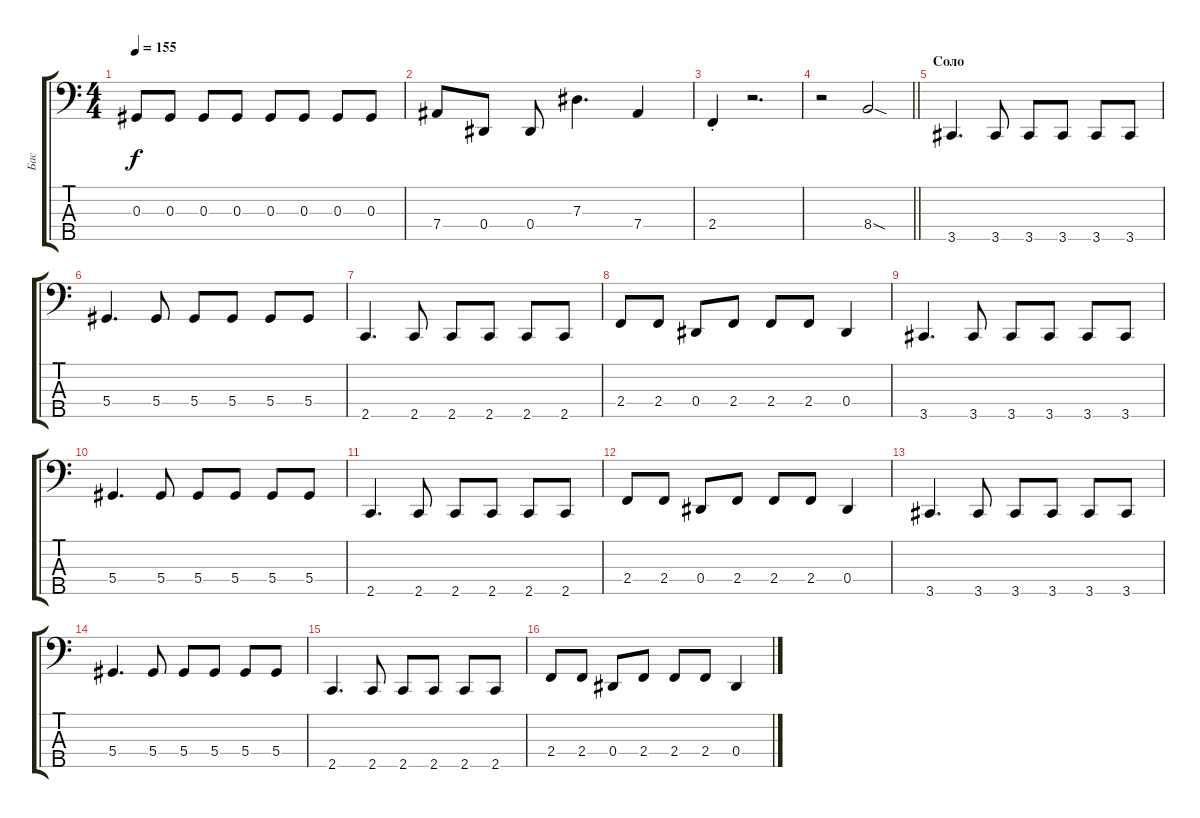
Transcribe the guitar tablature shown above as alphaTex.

\track ("Бас" "Бас") {instrument electricbasspick}
\staff {score tabs}
\tuning (Gb2 Db2 Ab1 Eb1 Bb0) {hide}
\ts (4 4)
\tempo 155
\clef f4
\ks c
0.3.8{dy f} 0.3.8 0.3.8 0.3.8 0.3.8 0.3.8 0.3.8 0.3.8 |
7.4.8 0.4.8 0.4.8 7.3.4{d} 7.4.4 |
2.4{st}.4 r.2{d} |
\barLineRight lightlight
r.2 8.4{sod}.2 |
\section ("" "Соло")
3.5.4{d} 3.5.8 3.5.8 3.5.8 3.5.8 3.5.8 |
5.4.4{d} 5.4.8 5.4.8 5.4.8 5.4.8 5.4.8 |
2.5.4{d} 2.5.8 2.5.8 2.5.8 2.5.8 2.5.8 |
2.4.8 2.4.8 0.4.8 2.4.8 2.4.8 2.4.8 0.4.4 |
3.5.4{d} 3.5.8 3.5.8 3.5.8 3.5.8 3.5.8 |
5.4.4{d} 5.4.8 5.4.8 5.4.8 5.4.8 5.4.8 |
2.5.4{d} 2.5.8 2.5.8 2.5.8 2.5.8 2.5.8 |
2.4.8 2.4.8 0.4.8 2.4.8 2.4.8 2.4.8 0.4.4 |
3.5.4{d} 3.5.8 3.5.8 3.5.8 3.5.8 3.5.8 |
5.4.4{d} 5.4.8 5.4.8 5.4.8 5.4.8 5.4.8 |
2.5.4{d} 2.5.8 2.5.8 2.5.8 2.5.8 2.5.8 |
2.4.8 2.4.8 0.4.8 2.4.8 2.4.8 2.4.8 0.4.4
